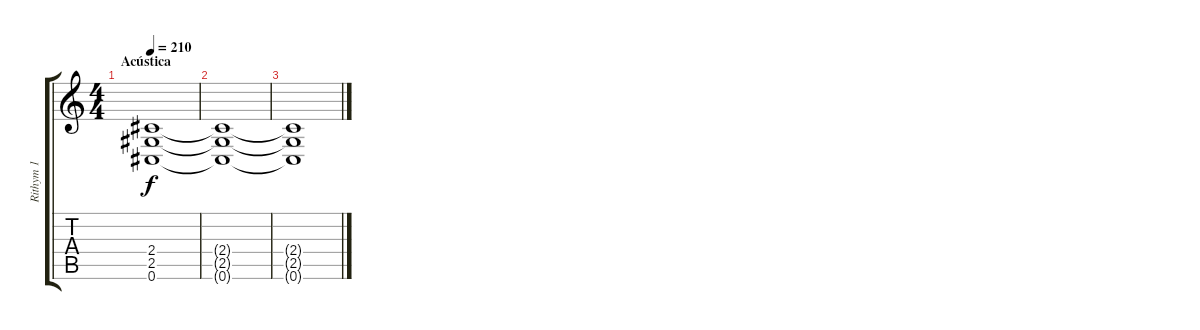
\track ("Rithym 1" "Rithym 1") {instrument distortionguitar}
\staff {score tabs}
\tuning (Db4 Ab3 E3 B2 Gb2 Db2) {hide}
\ts (4 4)
\section ("" "Acústica")
\tempo 210
\clef g2
\ks c
(2.4 2.5 0.6).1{dy f} |
(2.4{t} 2.5{t} 0.6{t}).1 |
(2.4{t} 2.5{t} 0.6{t}).1
